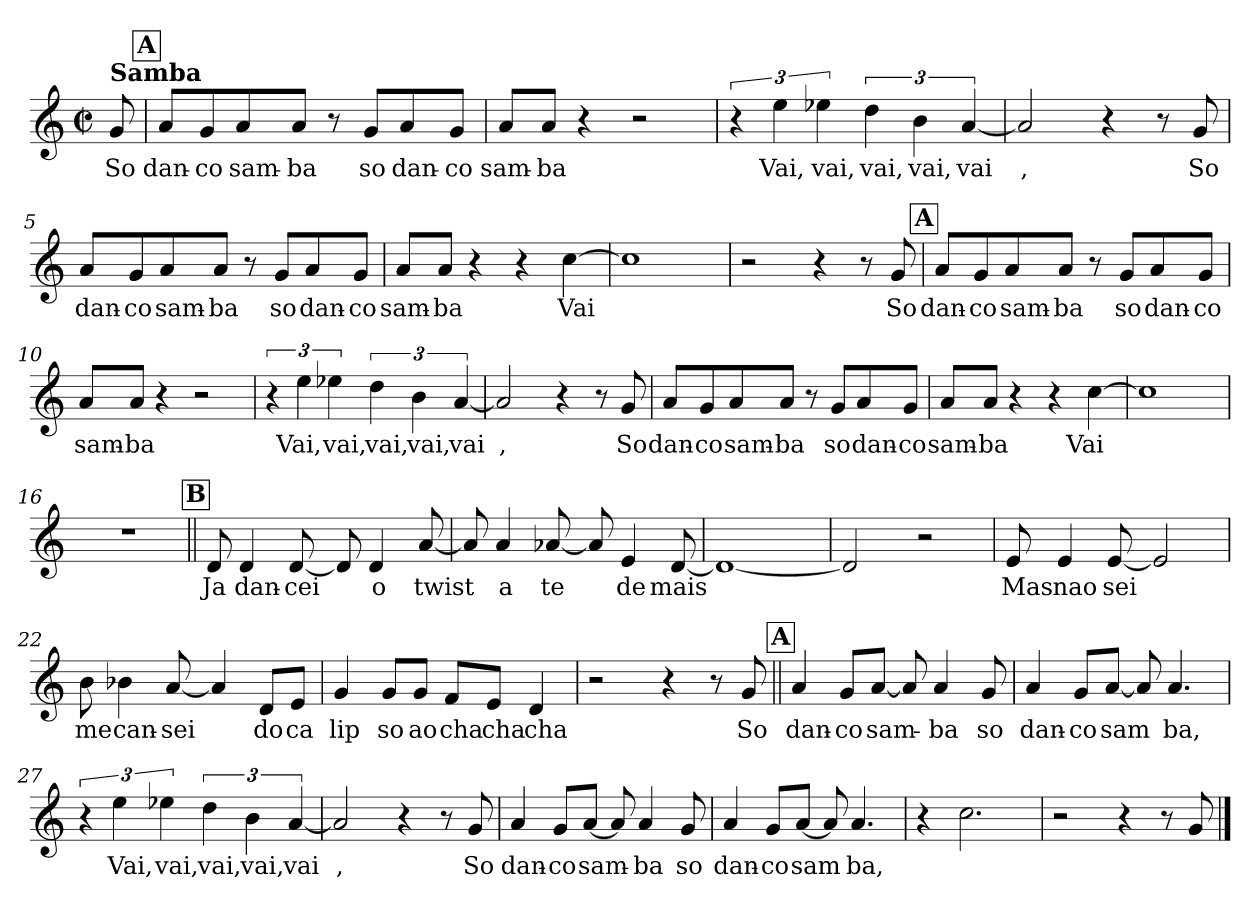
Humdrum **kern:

**kern	**text
*part1	*part1
*staff1	*staff1
*clefG2	*
*k[]	*
*C:	*
*M2/2	*
*met(c|)	*
*MM148	*
=	=
!LO:TX:a:B:t=Samba	!
!	!LO:LY:b
8g/	So
!!LO:REH:place=s1:a:fs=13.7:t=A
=1	=1
!	!LO:LY:b
8a/L	dan-
!	!LO:LY:b
8g/	-co
!	!LO:LY:b
8a/	sam-
!	!LO:LY:b
8a/J	-ba
8r	.
!	!LO:LY:b
8g/L	so
!	!LO:LY:b
8a/	dan-
!	!LO:LY:b
8g/J	-co
=2	=2
!	!LO:LY:b
8a/L	sam-
!	!LO:LY:b
8a/J	-ba
4r	.
2r	.
=3	=3
6r	.
!	!LO:LY:b
6ee\	Vai,
!	!LO:LY:b
6ee-X\	vai,
!	!LO:LY:b
6dd\	vai,
!	!LO:LY:b
6b\	vai,
!	!LO:LY:b
[6a/	vai
=4	=4
!	!LO:LY:b
2a/]	,
4r	.
8r	.
!	!LO:LY:b
8g/	So
!!LO:LB:g=z
=5	=5
!	!LO:LY:b
8a/L	dan-
!	!LO:LY:b
8g/	-co
!	!LO:LY:b
8a/	sam-
!	!LO:LY:b
8a/J	-ba
8r	.
!	!LO:LY:b
8g/L	so
!	!LO:LY:b
8a/	dan-
!	!LO:LY:b
8g/J	-co
=6	=6
!	!LO:LY:b
8a/L	sam-
!	!LO:LY:b
8a/J	-ba
4r	.
4r	.
!	!LO:LY:b
[4cc\	Vai
=7	=7
!	!LO:LY:b
1cc]	.
=8	=8
2r	.
4r	.
8r	.
!	!LO:LY:b
8g/	So
!!LO:LB:g=z
!!LO:REH:place=s1:a:fs=13.7:t=A
=9	=9
!	!LO:LY:b
8a/L	dan-
!	!LO:LY:b
8g/	-co
!	!LO:LY:b
8a/	sam-
!	!LO:LY:b
8a/J	-ba
8r	.
!	!LO:LY:b
8g/L	so
!	!LO:LY:b
8a/	dan-
!	!LO:LY:b
8g/J	-co
=10	=10
!	!LO:LY:b
8a/L	sam-
!	!LO:LY:b
8a/J	-ba
4r	.
2r	.
=11	=11
6r	.
!	!LO:LY:b
6ee\	Vai,
!	!LO:LY:b
6ee-X\	vai,
!	!LO:LY:b
6dd\	vai,
!	!LO:LY:b
6b\	vai,
!	!LO:LY:b
[6a/	vai
=12	=12
!	!LO:LY:b
2a/]	,
4r	.
8r	.
!	!LO:LY:b
8g/	So
!!LO:LB:g=z
=13	=13
!	!LO:LY:b
8a/L	dan-
!	!LO:LY:b
8g/	-co
!	!LO:LY:b
8a/	sam-
!	!LO:LY:b
8a/J	-ba
8r	.
!	!LO:LY:b
8g/L	so
!	!LO:LY:b
8a/	dan-
!	!LO:LY:b
8g/J	-co
=14	=14
!	!LO:LY:b
8a/L	sam-
!	!LO:LY:b
8a/J	-ba
4r	.
4r	.
!	!LO:LY:b
[4cc\	Vai
=15	=15
!	!LO:LY:b
1cc]	.
=16	=16
1r	.
!!LO:LB:g=z
!!LO:REH:place=s1:a:fs=13.7:t=B
=17||	=17||
!	!LO:LY:b
8d/	Ja
!	!LO:LY:b
4d/	dan-
!	!LO:LY:b
[8d/	-cei
8d/]	.
!	!LO:LY:b
4d/	o
!	!LO:LY:b
[8a/	twist
=18	=18
8a/]	.
!	!LO:LY:b
4a/	a
!	!LO:LY:b
[8a-X/	te
8a-/]	.
!	!LO:LY:b
4e/	de
!	!LO:LY:b
[8d/	mais
=19	=19
1d_	.
=20	=20
!	!LO:LY:b
2d/]	.
2r	.
!!LO:LB:g=z
=21	=21
!	!LO:LY:b
8e/	Mas
!	!LO:LY:b
4e/	nao
!	!LO:LY:b
[8e/	sei
2e/]	.
=22	=22
!	!LO:LY:b
8b\	me
!	!LO:LY:b
4b-X\	can-
!	!LO:LY:b
[8a/	-sei
4a/]	.
!	!LO:LY:b
8d/L	do
!	!LO:LY:b
8e/J	ca
=23	=23
!	!LO:LY:b
4g/	lip
!	!LO:LY:b
8g/L	so
!	!LO:LY:b
8g/J	ao
!	!LO:LY:b
8f/L	cha
!	!LO:LY:b
8e/J	cha
!	!LO:LY:b
4d/	cha
=24	=24
2r	.
4r	.
8r	.
!	!LO:LY:b
8g/	So
!!LO:LB:g=z
!!LO:REH:place=s1:a:fs=13.7:t=A
=25||	=25||
!	!LO:LY:b
4a/	dan-
!	!LO:LY:b
8g/L	-co
!	!LO:LY:b
[8a/J	sam-
8a/]	.
!	!LO:LY:b
4a/	-ba
!	!LO:LY:b
8g/	so
=26	=26
!	!LO:LY:b
4a/	dan-
!	!LO:LY:b
8g/L	-co
!	!LO:LY:b
[8a/J	sam
8a/]	.
!	!LO:LY:b
4.a/	ba,
=27	=27
6r	.
!	!LO:LY:b
6ee\	Vai,
!	!LO:LY:b
6ee-X\	vai,
!	!LO:LY:b
6dd\	vai,
!	!LO:LY:b
6b\	vai,
!	!LO:LY:b
[6a/	vai
=28	=28
!	!LO:LY:b
2a/]	,
4r	.
8r	.
!	!LO:LY:b
8g/	So
!!LO:LB:g=z
=29	=29
!	!LO:LY:b
4a/	dan-
!	!LO:LY:b
8g/L	-co
!	!LO:LY:b
[8a/J	sam-
8a/]	.
!	!LO:LY:b
4a/	-ba
!	!LO:LY:b
8g/	so
=30	=30
!	!LO:LY:b
4a/	dan-
!	!LO:LY:b
8g/L	-co
!	!LO:LY:b
[8a/J	sam
8a/]	.
!	!LO:LY:b
4.a/	ba,
=31	=31
4r	.
2.cc\	.
=32	=32
2r	.
4r	.
8r	.
8g/	.
==	==
*-	*-
